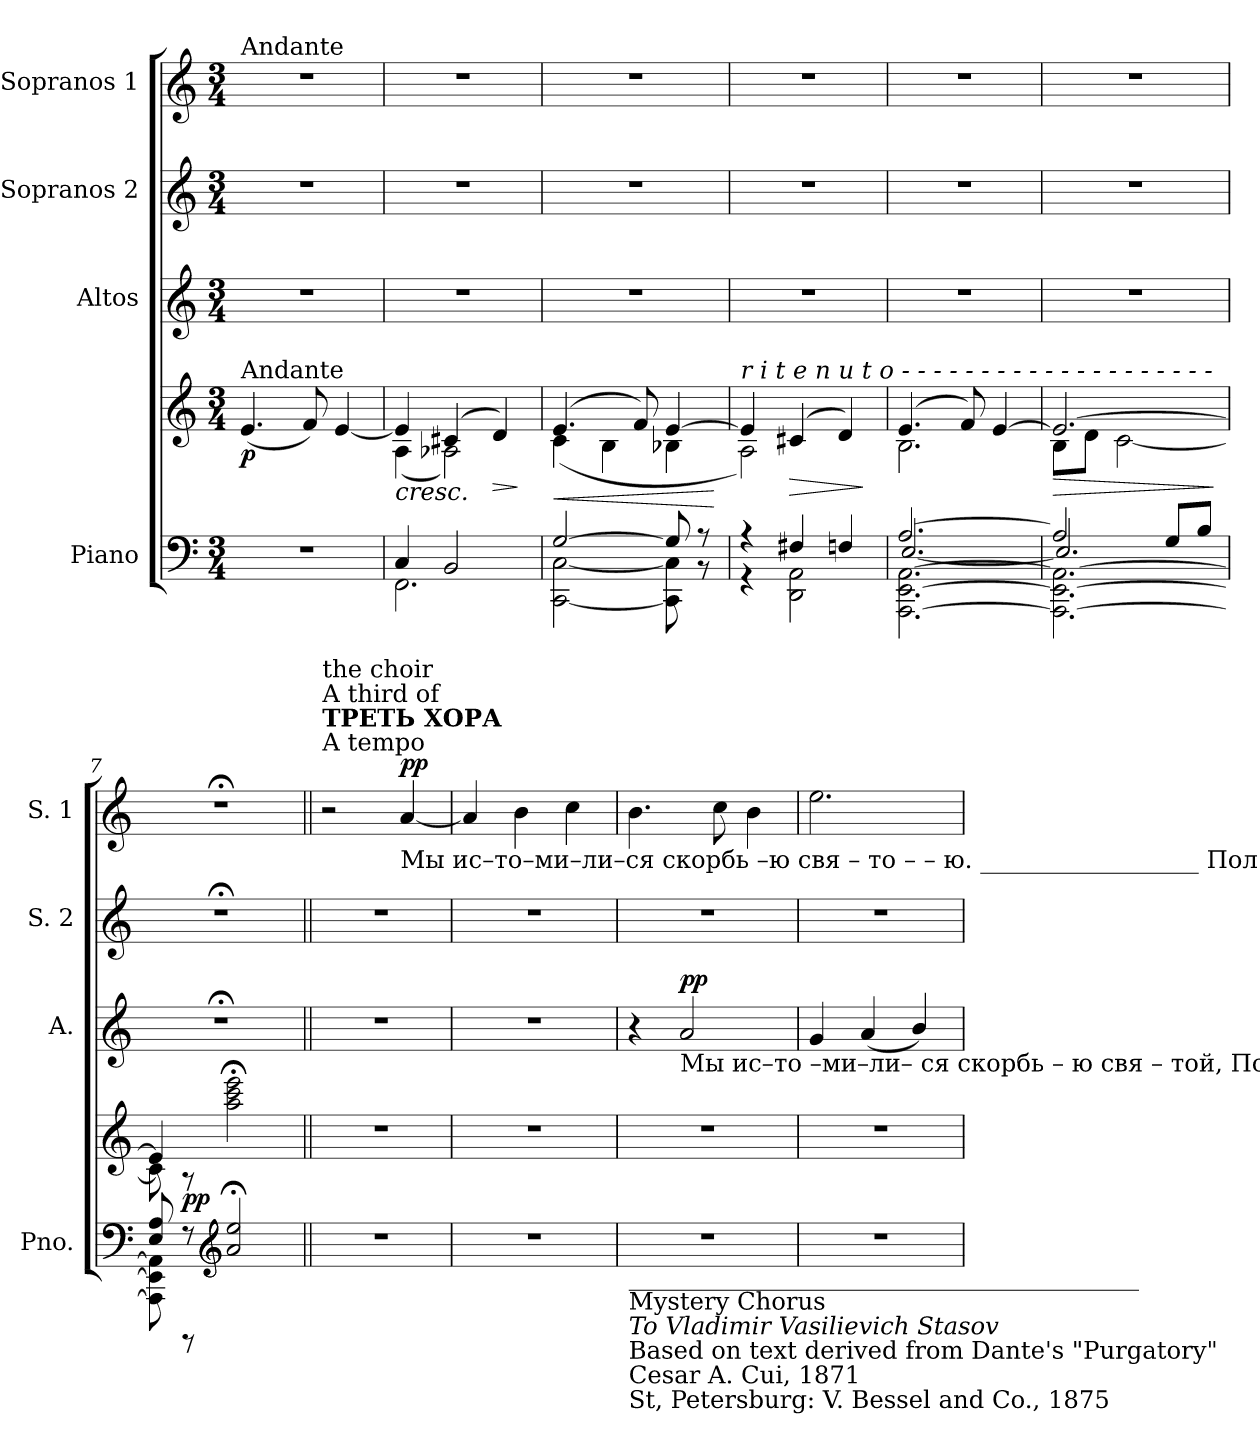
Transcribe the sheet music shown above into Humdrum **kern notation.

**kern	**kern	**dynam	**kern	**dynam	**kern	**kern	**dynam
*part4	*part4	*part4	*part3	*part3	*part2	*part1	*part1
*staff5	*staff4	*staff4/5	*staff3	*staff3	*staff2	*staff1	*staff1
*I"Piano	*	*	*I"Altos	*	*I"Sopranos 2	*I"Sopranos 1	*
*I'Pno.	*	*	*I'A.	*	*I'S. 2	*I'S. 1	*
*clefF4	*clefG2	*	*clefG2	*	*clefG2	*clefG2	*
*k[]	*k[]	*	*k[]	*	*k[]	*k[]	*
*M3/4	*M3/4	*	*M3/4	*	*M3/4	*M3/4	*
*MM100	*MM100	*	*MM100	*	*MM100	*MM100	*
=1	=1	=1	=1	=1	=1	=1	=1
!	!	!	!	!	!	!LO:TX:a:t=Andante	!
!	!LO:TX:a:t=Andante	!	!	!	!	!	!
!	!	!LO:DY:b	!	!	!	!	!
2.r	(4.e/	p	2.r	.	2.r	2.r	.
.	8f/)	.	.	.	.	.	.
.	[4e/	.	.	.	.	.	.
=2	=2	=2	=2	=2	=2	=2	=2
*^	*	*	*	*	*	*	*
!	!	!	!LO:HP:b	!	!	!	!	!
*	*	*^	*	*	*	*	*	*
4C/	2.FF\	4e/]	(4A\	<	2.r	.	2.r	2.r	.
2BB/	.	(4c#X/	2A-X\)	.	.	.	.	.	.
!	!	!	!	!LO:HP:b	!	!	!	!	!
.	.	4d/)	.	>	.	.	.	.	.
*v	*v	*	*	*	*	*	*	*	*
*	*v	*v	*	*	*	*	*	*
.	.	[ ]	.	.	.	.	.
=3	=3	=3	=3	=3	=3	=3	=3
*^	*	*	*	*	*	*	*
!	!	!	!LO:HP:b	!	!	!	!	!
*	*	*^	*	*	*	*	*	*
[2G/	[2CC\ [2C\	(4.e/	(4c\	<	2.r	.	2.r	2.r	.
.	.	.	4B\	.	.	.	.	.	.
.	.	8f/)	.	.	.	.	.	.	.
8G/]	8CC\] 8C\]	[4e/	4B-X\	.	.	.	.	.	.
8r	8r	.	.	.	.	.	.	.	.
*v	*v	*	*	*	*	*	*	*	*
*	*v	*v	*	*	*	*	*	*
.	.	[	.	.	.	.	.
=4	=4	=4	=4	=4	=4	=4	=4
*^	*^	*	*	*	*	*	*
!	!	!LO:TX:a:i:t=r i t e n u t o  -  -  -  -  -  -  -  -  -  -  -  -  -  -  -  -  -  -  -  -	!	!	!	!	!	!	!
4r	4r	4e/]	2A\)	.	2.r	.	2.r	2.r	.
!	!	!	!	!LO:HP:b	!	!	!	!	!
4F#X/	2DD\ 2AA\	(4c#X/	.	>	.	.	.	.	.
4Fn/	.	4d/)	4ryy	.	.	.	.	.	.
*v	*v	*	*	*	*	*	*	*	*
*	*v	*v	*	*	*	*	*	*
.	.	]	.	.	.	.	.
=5	=5	=5	=5	=5	=5	=5	=5
*	*	*	*	*	*	*MM90	*
*^	*^	*	*	*	*	*	*
*	*^	*	*	*	*	*	*	*	*
[2.A/	[2.E/	[2.AAA\ [2.EE\ [2.AA\	(4.e/	2.B\	.	2.r	.	2.r	2.r	.
.	.	.	8f/)	.	.	.	.	.	.	.
.	.	.	[4e/	.	.	.	.	.	.	.
=6	=6	=6	=6	=6	=6	=6	=6	=6	=6	=6
*	*	*	*	*	*	*	*	*	*MM85	*
!	!	!	!	!	!LO:HP:b	!	!	!	!	!
2A/]	2.E/]	2.AAA\_ 2.EE\_ 2.AA\_	2.e/_	8B\L	>	2.r	.	2.r	2.r	.
.	.	.	.	8d\J	.	.	.	.	.	.
.	.	.	.	[2c\	.	.	.	.	.	.
8G/L	.	.	.	.	.	.	.	.	.	.
8B/J	.	.	.	.	.	.	.	.	.	.
*v	*v	*v	*	*	*	*	*	*	*	*
*	*v	*v	*	*	*	*	*	*
.	.	]	.	.	.	.	.
=7	=7	=7	=7	=7	=7	=7	=7
*	*	*	*	*	*	*MM80	*
*^	*^	*	*	*	*	*	*
8E/ 8A/	8AAA\] 8EE\] 8AA\]	4e/]	8c\]	.	2.r;<	.	2.r;<	2.r;<	.
!	!	!	!	!LO:DY:b	!	!	!	!	!
8r	8rGGGG	.	8r	pp	.	.	.	.	.
*clefG2	*	*	*	*	*	*	*	*	*
2a/;< 2ee/;<	2ryy	2aa\;< 2ccc\;< 2eee\;<	2ryy	.	.	.	.	.	.
*v	*v	*	*	*	*	*	*	*	*
*	*v	*v	*	*	*	*	*	*
!!LO:LB:g=z
=8||	=8||	=8||	=8||	=8||	=8||	=8||	=8||
*	*	*	*	*	*	*MM100	*
*^	*^	*	*	*	*	*	*
!	!	!	!	!	!	!	!	!LO:TX:a:t=A tempo	!
!	!	!	!	!	!	!	!	!LO:TX:a:B:t=ТРЕТЬ ХОРА	!
!	!	!	!	!	!	!	!	!LO:TX:a:t=A third of	!
!	!	!	!	!	!	!	!	!LO:TX:a:t=the choir	!
*v	*v	*	*	*	*	*	*	*	*
*	*v	*v	*	*	*	*	*	*
2.r	2.r	.	2.r	.	2.r	2r	.
!	!	!	!	!	!	!LO:TX:b:t=Мы   ис–то–ми–ли–ся  скорбь –ю  свя    –   то     –       –    ю. __________________                    Пол – ны       же    –   ла–ни–ем	!
!	!	!	!	!	!	!	!LO:DY:a
.	.	.	.	.	.	[4a/	pp
=9	=9	=9	=9	=9	=9	=9	=9
2.r	2.r	.	2.r	.	2.r	4a/]	.
.	.	.	.	.	.	4b\	.
.	.	.	.	.	.	4cc\	.
=10	=10	=10	=10	=10	=10	=10	=10
!LO:TX:b:t=__________________________________________	!	!	!	!	!	!	!
!LO:TX:b:t=Mystery Chorus	!	!	!	!	!	!	!
!LO:TX:b:i:t=To Vladimir Vasilievich Stasov	!	!	!	!	!	!	!
!LO:TX:b:t=Based on text derived from Dante's "Purgatory"	!	!	!	!	!	!	!
!LO:TX:b:t=Cesar A. Cui, 1871	!	!	!	!	!	!	!
!LO:TX:b:t=St, Petersburg&colon; V. Bessel and Co., 1875	!	!	!	!	!	!	!
2.r	2.r	.	4r	.	2.r	4.b\	.
!	!	!	!LO:TX:b:t=Мы        ис–то –ми–ли– ся    скорбь  –  ю        свя    –   той,                         Пол–ны же-ла-ни-ем  ви   –	!	!	!	!
!	!	!	!	!LO:DY:a	!	!	!
.	.	.	2a/	pp	.	.	.
.	.	.	.	.	.	8cc\	.
.	.	.	.	.	.	4b\	.
=11	=11	=11	=11	=11	=11	=11	=11
2.r	2.r	.	4g/	.	2.r	2.ee\	.
.	.	.	(4a/	.	.	.	.
.	.	.	4b/)	.	.	.	.
=	=	=	=	=	=	=	=
*-	*-	*-	*-	*-	*-	*-	*-
